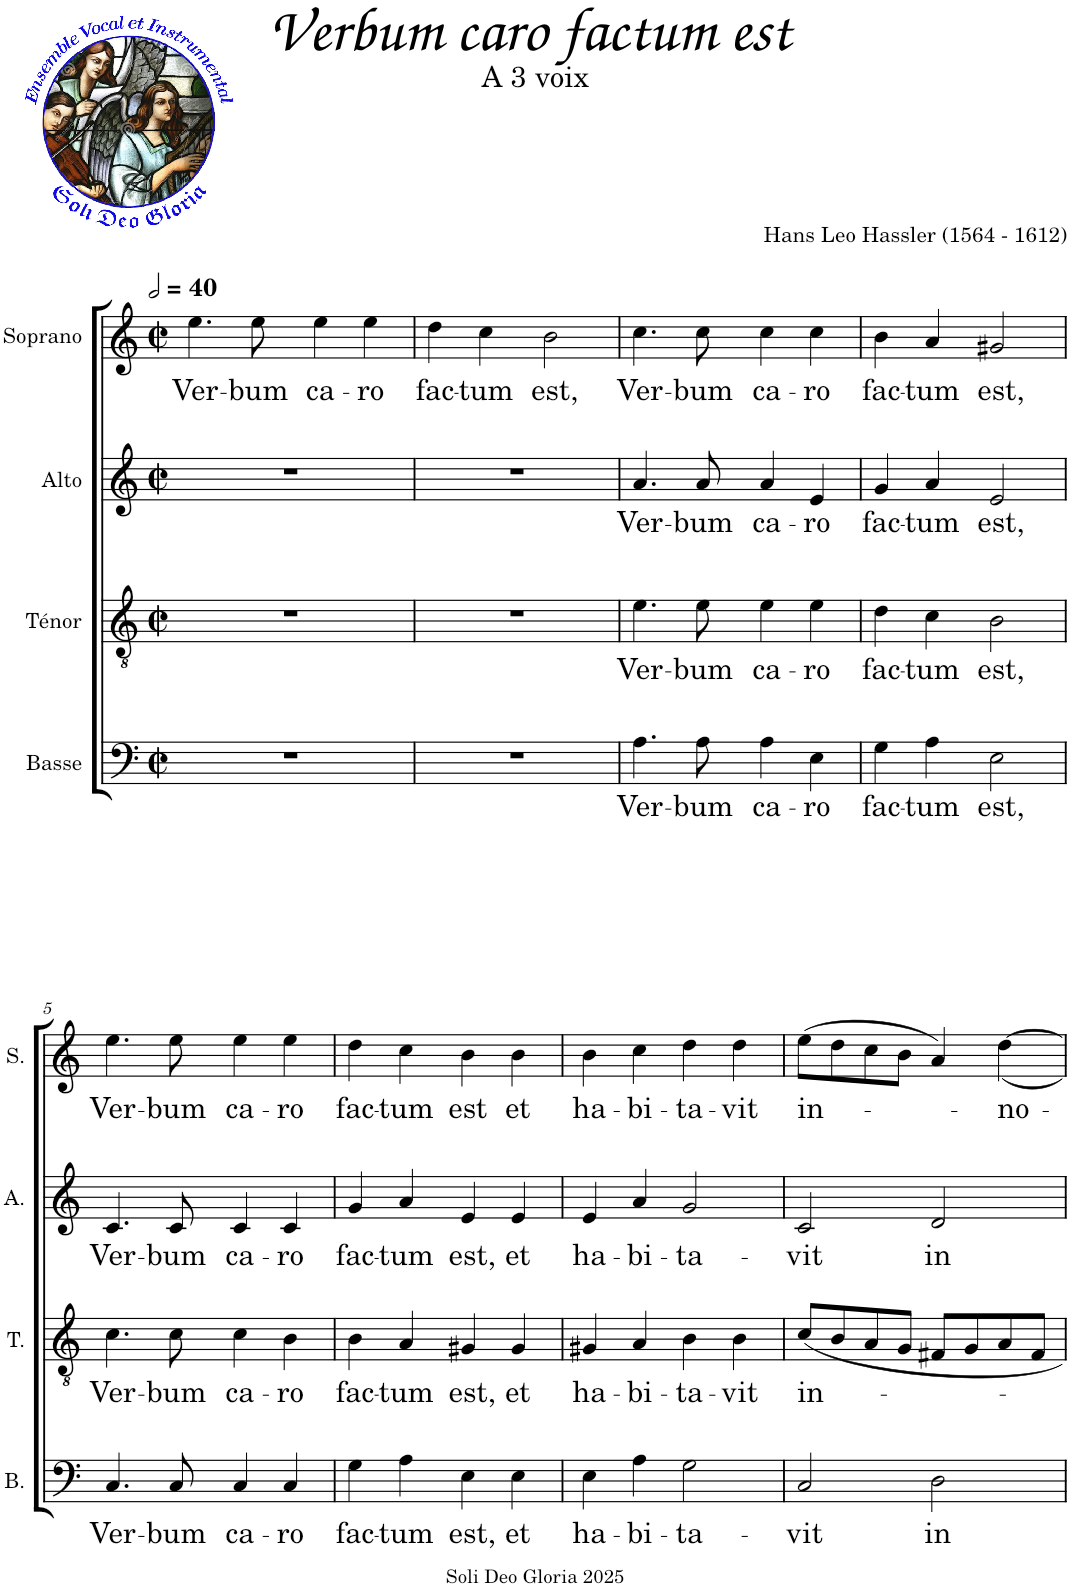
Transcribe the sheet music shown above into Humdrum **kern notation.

**kern	**text	**kern	**text	**kern	**text	**kern	**text
*part4	*part4	*part3	*part3	*part2	*part2	*part1	*part1
*staff4	*staff4	*staff3	*staff3	*staff2	*staff2	*staff1	*staff1
*I"Basse	*	*I"Ténor	*	*I"Alto	*	*I"Soprano	*
*I'B.	*	*I'T.	*	*I'A.	*	*I'S.	*
*clefF4	*	*clefGv2	*	*clefG2	*	*clefG2	*
*k[]	*	*k[]	*	*k[]	*	*k[]	*
*M2/2	*	*M2/2	*	*M2/2	*	*M2/2	*
*met(c|)	*	*met(c|)	*	*met(c|)	*	*met(c|)	*
*MM80	*	*MM80	*	*MM80	*	*MM80	*
=1	=1	=1	=1	=1	=1	=1	=1
!	!	!	!	!	!	!	!LO:LY:b
1r	.	1r	.	1r	.	4.ee\	Ver-
!	!	!	!	!	!	!	!LO:LY:b
.	.	.	.	.	.	8ee\	-bum
!	!	!	!	!	!	!	!LO:LY:b
.	.	.	.	.	.	4ee\	ca-
!	!	!	!	!	!	!	!LO:LY:b
.	.	.	.	.	.	4ee\	-ro
=2	=2	=2	=2	=2	=2	=2	=2
!	!	!	!	!	!	!	!LO:LY:b
1r	.	1r	.	1r	.	4dd\	fac-
!	!	!	!	!	!	!	!LO:LY:b
.	.	.	.	.	.	4cc\	-tum
!	!	!	!	!	!	!	!LO:LY:b
.	.	.	.	.	.	2b\	est,
=3	=3	=3	=3	=3	=3	=3	=3
!	!LO:LY:b	!	!LO:LY:b	!	!LO:LY:b	!	!LO:LY:b
4.A\	Ver-	4.e\	Ver-	4.a/	Ver-	4.cc\	Ver-
!	!LO:LY:b	!	!LO:LY:b	!	!LO:LY:b	!	!LO:LY:b
8A\	-bum	8e\	-bum	8a/	-bum	8cc\	-bum
!	!LO:LY:b	!	!LO:LY:b	!	!LO:LY:b	!	!LO:LY:b
4A\	ca-	4e\	ca-	4a/	ca-	4cc\	ca-
!	!LO:LY:b	!	!LO:LY:b	!	!LO:LY:b	!	!LO:LY:b
4E\	-ro	4e\	-ro	4e/	-ro	4cc\	-ro
=4	=4	=4	=4	=4	=4	=4	=4
!	!LO:LY:b	!	!LO:LY:b	!	!LO:LY:b	!	!LO:LY:b
4G\	fac-	4d\	fac-	4g/	fac-	4b\	fac-
!	!LO:LY:b	!	!LO:LY:b	!	!LO:LY:b	!	!LO:LY:b
4A\	-tum	4c\	-tum	4a/	-tum	4a/	-tum
!	!LO:LY:b	!	!LO:LY:b	!	!LO:LY:b	!	!LO:LY:b
2E\	est,	2B\	est,	2e/	est,	2g#X/	est,
!!LO:LB:g=z
=5	=5	=5	=5	=5	=5	=5	=5
!	!LO:LY:b	!	!LO:LY:b	!	!LO:LY:b	!	!LO:LY:b
4.C/	Ver-	4.c\	Ver-	4.c/	Ver-	4.ee\	Ver-
!	!LO:LY:b	!	!LO:LY:b	!	!LO:LY:b	!	!LO:LY:b
8C/	-bum	8c\	-bum	8c/	-bum	8ee\	-bum
!	!LO:LY:b	!	!LO:LY:b	!	!LO:LY:b	!	!LO:LY:b
4C/	ca-	4c\	ca-	4c/	ca-	4ee\	ca-
!	!LO:LY:b	!	!LO:LY:b	!	!LO:LY:b	!	!LO:LY:b
4C/	-ro	4B\	-ro	4c/	-ro	4ee\	-ro
=6	=6	=6	=6	=6	=6	=6	=6
!	!LO:LY:b	!	!LO:LY:b	!	!LO:LY:b	!	!LO:LY:b
4G\	fac-	4B\	fac-	4g/	fac-	4dd\	fac-
!	!LO:LY:b	!	!LO:LY:b	!	!LO:LY:b	!	!LO:LY:b
4A\	-tum	4A/	-tum	4a/	-tum	4cc\	-tum
!	!LO:LY:b	!	!LO:LY:b	!	!LO:LY:b	!	!LO:LY:b
4E\	est,	4G#X/	est,	4e/	est,	4b\	est
!	!LO:LY:b	!	!LO:LY:b	!	!LO:LY:b	!	!LO:LY:b
4E\	et	4G#/	et	4e/	et	4b\	et
=7	=7	=7	=7	=7	=7	=7	=7
!	!LO:LY:b	!	!LO:LY:b	!	!LO:LY:b	!	!LO:LY:b
4E\	ha-	4G#X/	ha-	4e/	ha-	4b\	ha-
!	!LO:LY:b	!	!LO:LY:b	!	!LO:LY:b	!	!LO:LY:b
4A\	-bi-	4A/	-bi-	4a/	-bi-	4cc\	-bi-
!	!LO:LY:b	!	!LO:LY:b	!	!LO:LY:b	!	!LO:LY:b
2G\	-ta-	4B\	-ta-	2g/	-ta-	4dd\	-ta-
!	!	!	!LO:LY:b	!	!	!	!LO:LY:b
.	.	4B\	-vit	.	.	4dd\	-vit
=8	=8	=8	=8	=8	=8	=8	=8
!	!LO:LY:b	!	!LO:LY:b	!	!LO:LY:b	!	!LO:LY:b
2C/	-vit	8c/L	in-	2c/	-vit	(8ee\L	in-
.	.	8B/	.	.	.	8dd\	.
.	.	8A/	.	.	.	8cc\	.
.	.	8G/J	.	.	.	8b\J	.
!	!LO:LY:b	!	!	!	!LO:LY:b	!	!
2D\	in	8F#X/L	.	2d/	in	4a/)	.
.	.	8G/	.	.	.	.	.
!	!	!	!	!	!	!	!LO:LY:b
.	.	8A/	.	.	.	[4dd\	-no-
.	.	8F#/J	.	.	.	.	.
=	=	=	=	=	=	=	=
*-	*-	*-	*-	*-	*-	*-	*-
